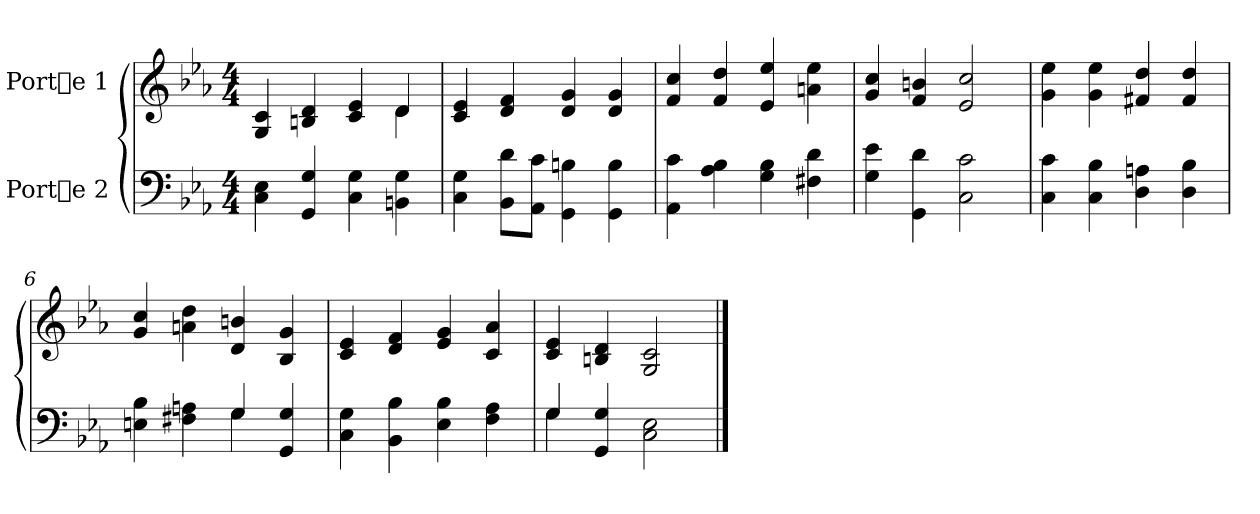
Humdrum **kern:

**kern	**kern
*part2	*part1
*staff2	*staff1
*I"Porte 2	*I"Porte 1
!!LO:PB:g=z
*stria5	*stria5
*clefF4	*clefG2
*k[b-e-a-]	*k[b-e-a-]
*E-:	*E-:
*M4/4	*M4/4
*MM110	*MM110
=1	=1
*	*^
4E-\ 4C\	4c/ 4G/	2.ryy
4G/ 4GG/	4d/ 4Bn/	.
4G\ 4C\	4e-/ 4c/	.
4G\ 4BBn\	4d/	4d\
*	*v	*v
=2	=2
4G\ 4C\	4e-/ 4c/
8d\ 8BB-\L	4f/ 4d/
8c\ 8AA-\J	.
4Bn\ 4GG\	4g/ 4d/
4B\ 4GG\	4g/ 4d/
=3	=3
4c\ 4AA-\	4cc/ 4f/
4B-\ 4A-\	4dd/ 4f/
4B-\ 4G\	4ee-/ 4e-/
4d\ 4F#X\	4ee-\ 4an\
!!LO:LB:g=z
=4	=4
4e-\ 4G\	4cc/ 4g/
4d\ 4GG\	4bn/ 4f/
2c\ 2C\	2cc/ 2e-/
=5	=5
4c\ 4C\	4ee-\ 4g\
4B-\ 4C\	4ee-\ 4g\
4An\ 4D\	4dd/ 4f#X/
4B-\ 4D\	4dd/ 4f#/
=6	=6
*^	*
4B-\ 4En\	2ryy	4cc/ 4g/
4An\ 4F#X\	.	4dd\ 4an\
4G/	4G\	4bn/ 4d/
4G/ 4GG/	4ryy	4g/ 4B-/
*v	*v	*
=7	=7
4G\ 4C\	4e-/ 4c/
4B-\ 4BB-\	4f/ 4d/
4B-\ 4E-\	4g/ 4e-/
4A-\ 4F\	4a-/ 4c/
!!LO:LB:g=z
=8	=8
*^	*
4G/	4G\	4e-/ 4c/
4G/ 4GG/	2.ryy	4d/ 4Bn/
2E-\ 2C\	.	2c/ 2G/
*v	*v	*
==	==
*-	*-
